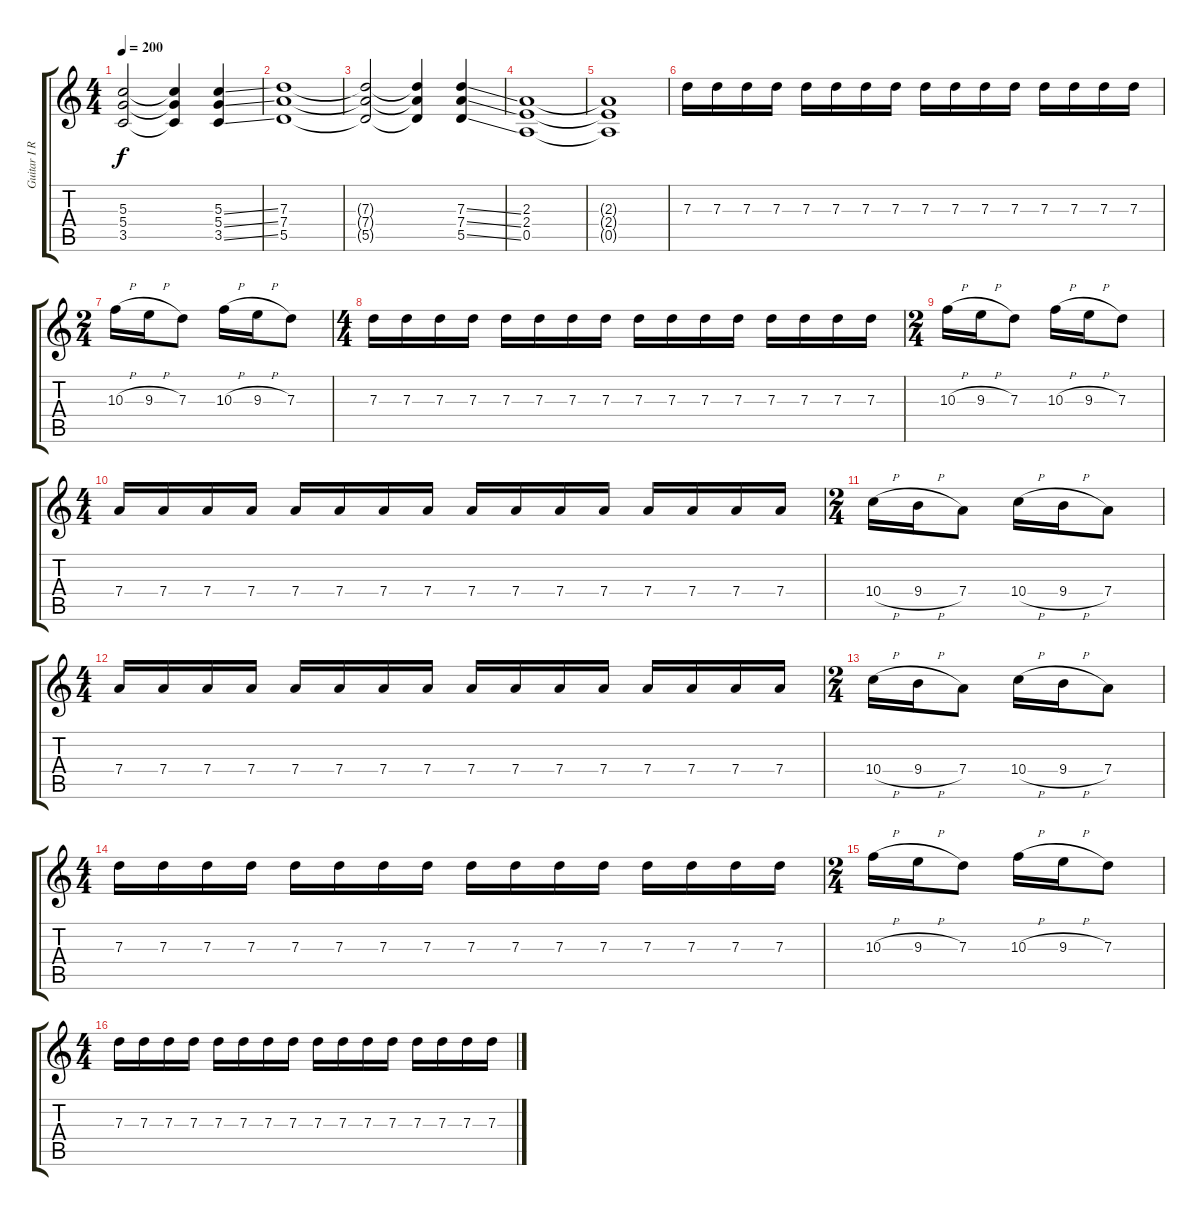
\track ("Guitar I Rhythm" "Guitar I R") {instrument overdrivenguitar}
\staff {score tabs}
\tuning (E4 B3 G3 D3 A2 E2) {hide}
\ts (4 4)
\tempo 200
\clef g2
\ks c
(5.3{t} 5.4{t} 3.5{t}).2{dy f} (5.3{t} 5.4{t} 3.5{t}).4 (5.3{ss} 5.4{ss} 3.5{ss}).4 |
(7.3 7.4 5.5).1 |
(7.3{t} 7.4{t} 5.5{t}).2 (7.3{t} 7.4{t} 5.5{t}).4 (7.3{ss} 7.4{ss} 5.5{ss}).4 |
(2.3 2.4 0.5).1 |
(2.3{t} 2.4{t} 0.5{t}).1 |
7.3.16 7.3.16 7.3.16 7.3.16 7.3.16 7.3.16 7.3.16 7.3.16 7.3.16 7.3.16 7.3.16 7.3.16 7.3.16 7.3.16 7.3.16 7.3.16 |
\ts (2 4)
10.3{h}.16 9.3{h}.16 7.3.8 10.3{h}.16 9.3{h}.16 7.3.8 |
\ts (4 4)
7.3.16 7.3.16 7.3.16 7.3.16 7.3.16 7.3.16 7.3.16 7.3.16 7.3.16 7.3.16 7.3.16 7.3.16 7.3.16 7.3.16 7.3.16 7.3.16 |
\ts (2 4)
10.3{h}.16 9.3{h}.16 7.3.8 10.3{h}.16 9.3{h}.16 7.3.8 |
\ts (4 4)
7.4.16 7.4.16 7.4.16 7.4.16 7.4.16 7.4.16 7.4.16 7.4.16 7.4.16 7.4.16 7.4.16 7.4.16 7.4.16 7.4.16 7.4.16 7.4.16 |
\ts (2 4)
10.4{h}.16 9.4{h}.16 7.4.8 10.4{h}.16 9.4{h}.16 7.4.8 |
\ts (4 4)
7.4.16 7.4.16 7.4.16 7.4.16 7.4.16 7.4.16 7.4.16 7.4.16 7.4.16 7.4.16 7.4.16 7.4.16 7.4.16 7.4.16 7.4.16 7.4.16 |
\ts (2 4)
10.4{h}.16 9.4{h}.16 7.4.8 10.4{h}.16 9.4{h}.16 7.4.8 |
\ts (4 4)
7.3.16 7.3.16 7.3.16 7.3.16 7.3.16 7.3.16 7.3.16 7.3.16 7.3.16 7.3.16 7.3.16 7.3.16 7.3.16 7.3.16 7.3.16 7.3.16 |
\ts (2 4)
10.3{h}.16 9.3{h}.16 7.3.8 10.3{h}.16 9.3{h}.16 7.3.8 |
\ts (4 4)
7.3.16 7.3.16 7.3.16 7.3.16 7.3.16 7.3.16 7.3.16 7.3.16 7.3.16 7.3.16 7.3.16 7.3.16 7.3.16 7.3.16 7.3.16 7.3.16
